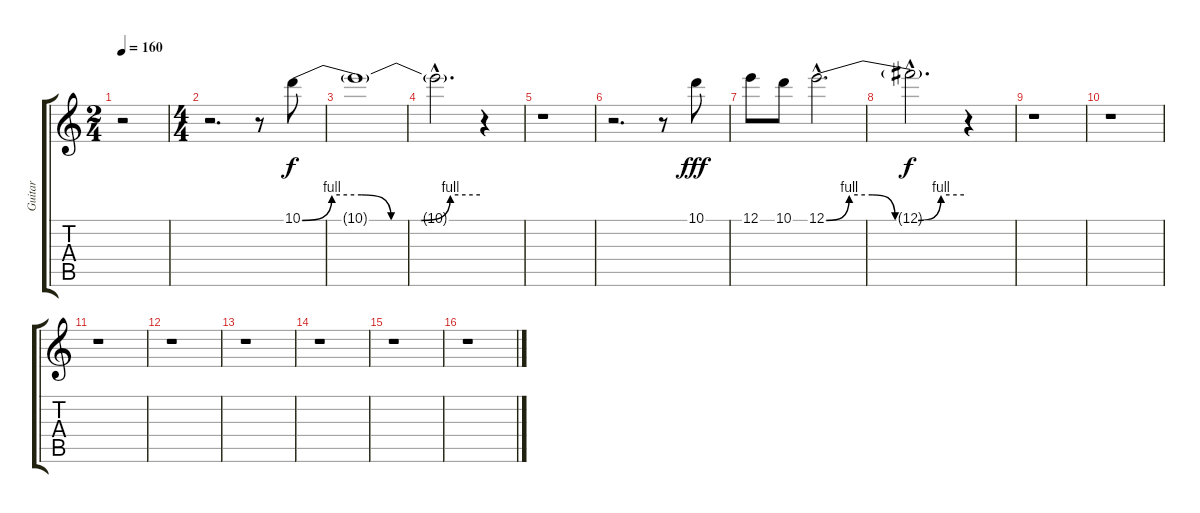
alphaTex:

\track ("Guitar" "Guitar") {instrument distortionguitar}
\staff {score tabs}
\tuning (E4 B3 G3 D3 A2 E2) {hide}
\ts (2 4)
\tempo 160
\clef g2
\ks c
r.2{dy f} |
\ts (4 4)
r.2{d} r.8 10.1{be (custom 0 0 10 4 20 4 30 0 40 0 50 4 60 4)}.8 |
10.1{t}.1 |
10.1{hac t}.2{d} r.4 |
r.1 |
r.2{d} r.8 10.1.8{dy fff} |
12.1.8 10.1.8 12.1{be (custom 0 0 10 4 20 4 30 0 40 0 50 4 60 4) hac}.2{d} |
12.1{hac t}.2{d dy f} r.4 |
r.1 |
r.1 |
r.1 |
r.1 |
r.1 |
r.1 |
r.1 |
r.1
